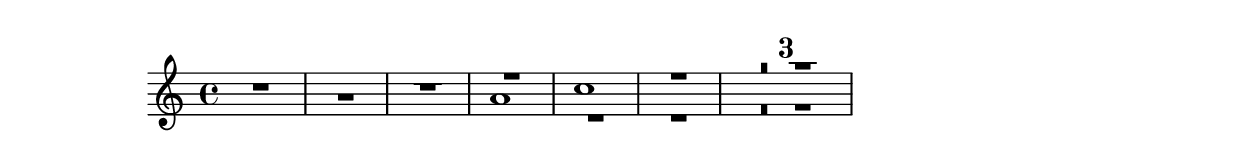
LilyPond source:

%% Do not edit this file; it is auto-generated from input/new
%% This file is in the public domain.
\version "2.11.42"
\layout { ragged-right = ##t }
\header {
  lsrtags = "rhythms,tweaks-and-overrides"
  texidoc = "
Unlike ordinary rests, there is no predefined command
to change the vertical position on the staff of a multi-measure
rest symbol of either form by attaching it to a note.  However,
in polyphonic music multi-measure rests in odd-numbered and
even-numbered voices are vertically separated.  The positioning
of multi-measure rests can be controlled as follows:
 "
  doctitle = "Positioning multi-measure rests"
} % begin verbatim

\relative c'' {
  % Multi-measure rests by default are set under the second line
  R1
  % They can be moved with an override
  \override MultiMeasureRest #'staff-position = #-2
  R1
  % A value of 0 is the default position;
  % the following trick moves the rest to the center line
  \override MultiMeasureRest #'staff-position = #-0.01
  R1
  % Multi-measure rests in odd-numbered voices are under the top line
  << { R1 } \\ { a1 } >>
  % Multi-measure rests in even-numbered voices are under the bottom line
  << { c1 } \\ { R1 } >>
  % They remain separated even in empty measures
  << { R1 } \\ { R1 } >>
  % This brings them together even though there are two voices
  \compressFullBarRests
  <<
    \revert MultiMeasureRest #'staff-position
    { R1*3 }
    \\
    \revert MultiMeasureRest #'staff-position
    { R1*3 }
  >>
}
